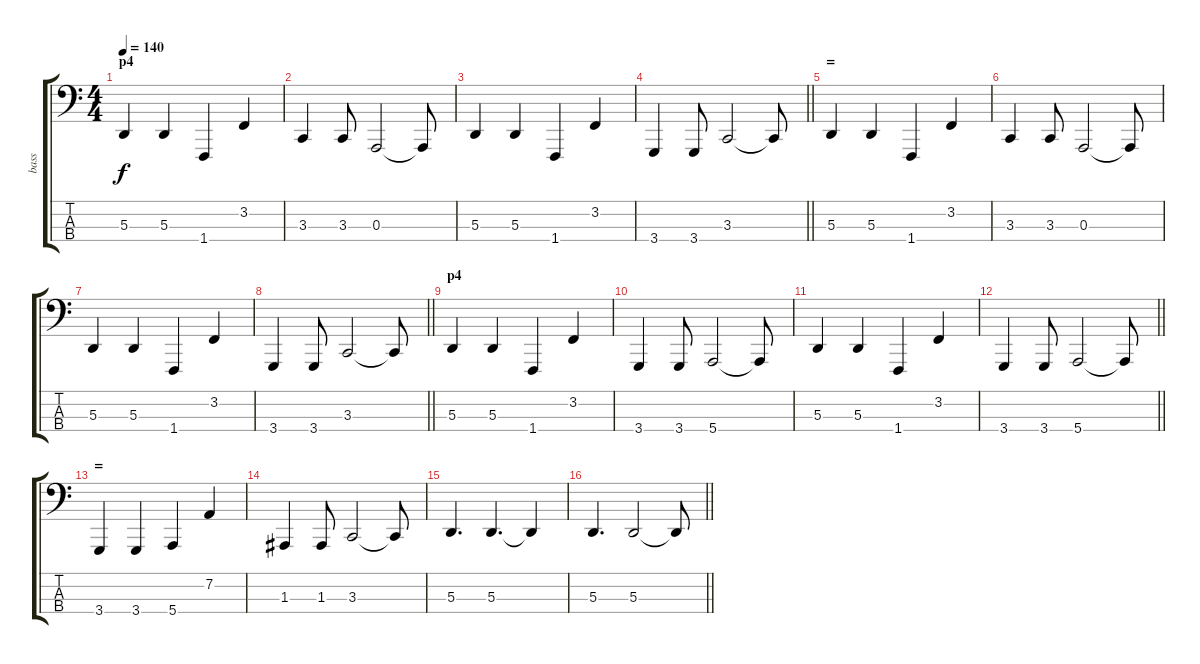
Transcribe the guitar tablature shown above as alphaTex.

\track ("bass" "bass") {instrument brightacousticpiano}
\staff {score tabs}
\tuning (G2 D2 A1 E1) {hide}
\ts (4 4)
\section ("" "p4")
\tempo 140
\clef f4
\ks c
5.3.4{dy f} 5.3.4 1.4.4 3.2.4 |
3.3.4 3.3.8 0.3.2 0.3{t}.8 |
5.3.4 5.3.4 1.4.4 3.2.4 |
\barLineRight lightlight
3.4.4 3.4.8 3.3.2 3.3{t}.8 |
\section ("" "=")
5.3.4 5.3.4 1.4.4 3.2.4 |
3.3.4 3.3.8 0.3.2 0.3{t}.8 |
5.3.4 5.3.4 1.4.4 3.2.4 |
\barLineRight lightlight
3.4.4 3.4.8 3.3.2 3.3{t}.8 |
\section ("" "p4")
5.3.4 5.3.4 1.4.4 3.2.4 |
3.4.4 3.4.8 5.4.2 5.4{t}.8 |
5.3.4 5.3.4 1.4.4 3.2.4 |
\barLineRight lightlight
3.4.4 3.4.8 5.4.2 5.4{t}.8 |
\section ("" "=")
3.4.4 3.4.4 5.4.4 7.2.4 |
1.3.4 1.3.8 3.3.2 3.3{t}.8 |
5.3.4{d} 5.3.4{d} 5.3{t}.4 |
\barLineRight lightlight
5.3.4{d} 5.3.2 5.3{t}.8
